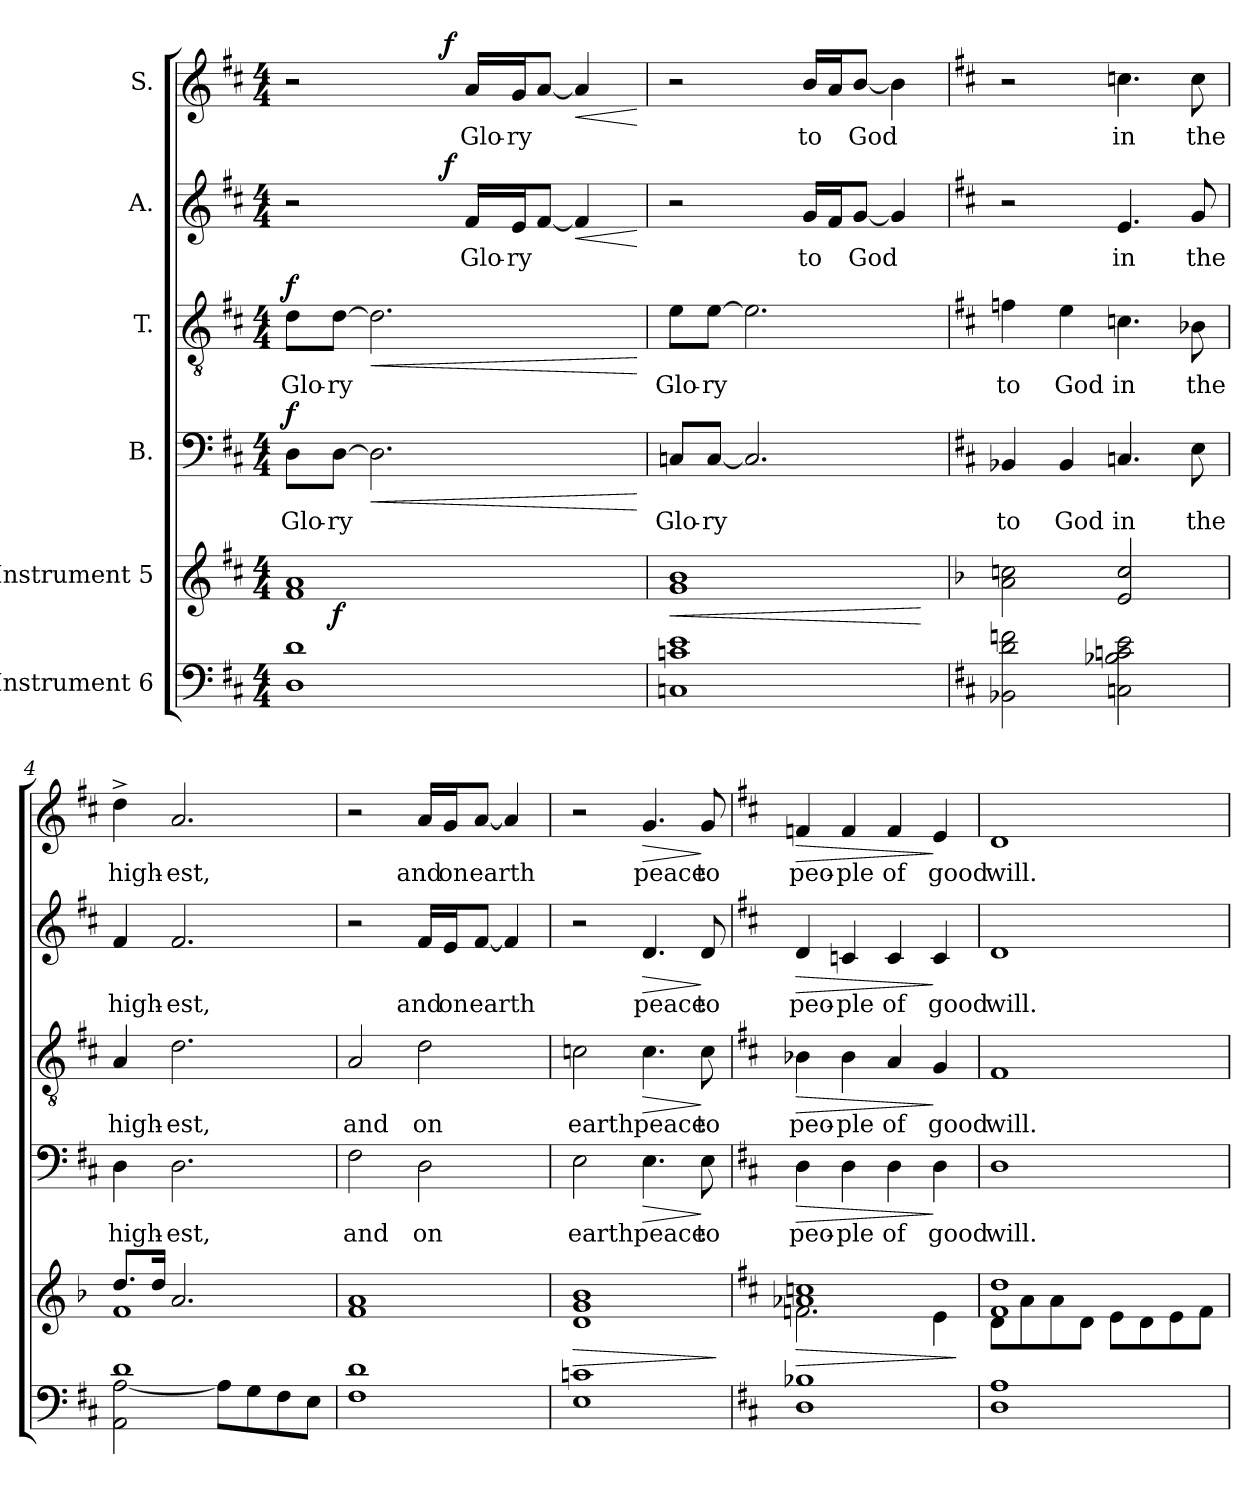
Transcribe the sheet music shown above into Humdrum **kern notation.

**kern	**kern	**dynam	**kern	**text	**dynam	**kern	**text	**dynam	**kern	**text	**dynam	**kern	**text	**dynam
*part6	*part5	*part5	*part4	*part4	*part4	*part3	*part3	*part3	*part2	*part2	*part2	*part1	*part1	*part1
*staff6	*staff5	*staff5	*staff4	*staff4	*staff4	*staff3	*staff3	*staff3	*staff2	*staff2	*staff2	*staff1	*staff1	*staff1
*I"Instrument 6	*I"Instrument 5	*	*I"B.	*	*	*I"T.	*	*	*I"A.	*	*	*I"S.	*	*
!!LO:PB:g=z
*stria5	*stria5	*	*stria5	*	*	*stria5	*	*	*stria5	*	*	*stria5	*	*
*clefF4	*clefG2	*	*clefF4	*	*	*clefGv2	*	*	*clefG2	*	*	*clefG2	*	*
*k[f#c#]	*k[f#c#]	*	*k[f#c#]	*	*	*k[f#c#]	*	*	*k[f#c#]	*	*	*k[f#c#]	*	*
*D:	*D:	*	*D:	*	*	*D:	*	*	*D:	*	*	*D:	*	*
*M4/4	*M4/4	*	*M4/4	*	*	*M4/4	*	*	*M4/4	*	*	*M4/4	*	*
*MM108	*MM108	*	*MM108	*	*	*MM108	*	*	*MM108	*	*	*MM108	*	*
=1	=1	=1	=1	=1	=1	=1	=1	=1	=1	=1	=1	=1	=1	=1
!	!	!	!	!LO:LY:b:cj	!LO:DY:a	!	!LO:LY:b:cj	!LO:DY:a	!	!	!	!	!	!
*	*^	*	*	*	*	*	*	*	*^	*	*	*^	*	*
1d 1D	1a 1f#	8ryy	.	8D\L	Glo-	f	8d\L	Glo-	f	2r	4ryy	.	.	2r	4ryy	.	.
!	!	!	!LO:DY:b	!	!LO:LY:b:cj	!	!	!LO:LY:b:cj	!	!	!	!	!	!	!	!	!
.	.	2..ryy	f	[>8D\J	-ry	.	[>8d\J	-ry	.	.	.	.	.	.	.	.	.
!	!	!	!	!	!LO:LY:b:cj	!LO:HP:b	!	!LO:LY:b:cj	!LO:HP:b	!	!	!	!	!	!	!	!
.	.	.	.	2.D\]	.	<	2.d\]	.	<	.	8ryy	.	.	.	8ryy	.	.
.	.	.	.	.	.	.	.	.	.	.	16ryy	.	.	.	16ryy	.	.
.	.	.	.	.	.	.	.	.	.	.	64ryy	.	.	.	64ryy	.	.
!	!	!	!	!	!	!	!	!	!	!	!	!	!LO:DY:a	!	!	!	!LO:DY:a
.	.	.	.	.	.	.	.	.	.	.	2ryy	.	f	.	2ryy	.	f
!	!	!	!	!	!	!	!	!	!	!	!	!LO:LY:b	!	!	!	!LO:LY:b	!
.	.	.	.	.	.	.	.	.	.	16f#/L	.	Glo-	.	16a/L	.	Glo-	.
!	!	!	!	!	!	!	!	!	!	!	!	!LO:LY:b	!	!	!	!LO:LY:b	!
.	.	.	.	.	.	.	.	.	.	16e/	.	-ry	.	16g/	.	-ry	.
!	!	!	!	!	!	!	!	!	!	!	!	!LO:LY:b	!	!	!	!LO:LY:b	!
.	.	.	.	.	.	.	.	.	.	[<8f#/J	.	.	.	[<8a/J	.	.	.
!	!	!	!	!	!	!	!	!	!	!	!	!LO:LY:b	!LO:HP:b	!	!	!LO:LY:b	!LO:HP:b
.	.	.	.	.	.	.	.	.	.	4f#/]	.	.	<	4a/]	.	.	<
.	.	.	.	.	.	.	.	.	.	.	32.ryy	.	.	.	32.ryy	.	.
.	.	.	.	.	.	[	.	.	[	.	.	.	[	.	.	.	[
=2	=2	=2	=2	=2	=2	=2	=2	=2	=2	=2	=2	=2	=2	=2	=2	=2	=2
!	!	!	!LO:HP:b	!	!LO:LY:b:cj	!	!	!LO:LY:b:cj	!	!	!	!	!	!	!	!	!
*	*	*	*	*	*	*	*	*	*	*v	*v	*	*	*	*	*	*
*	*v	*v	*	*	*	*	*	*	*	*	*	*	*v	*v	*	*
1e 1cn 1Cn	1b 1g	<	8Cn/L	Glo-	.	8e\L	Glo-	.	2r	.	.	2r	.	.
!	!	!	!	!LO:LY:b:cj	!	!	!LO:LY:b:cj	!	!	!	!	!	!	!
.	.	.	[<8C/J	-ry	.	[>8e\J	-ry	.	.	.	.	.	.	.
!	!	!	!	!LO:LY:b:cj	!	!	!LO:LY:b:cj	!	!	!	!	!	!	!
.	.	.	2.C/]	.	.	2.e\]	.	.	.	.	.	.	.	.
!	!	!	!	!	!	!	!	!	!	!LO:LY:b	!	!	!LO:LY:b	!
.	.	.	.	.	.	.	.	.	16g/L	to	.	16b/L	to	.
!	!	!	!	!	!	!	!	!	!	!LO:LY:b	!	!	!LO:LY:b	!
.	.	.	.	.	.	.	.	.	16f#/	.	.	16a/	.	.
!	!	!	!	!	!	!	!	!	!	!LO:LY:b	!	!	!LO:LY:b	!
.	.	.	.	.	.	.	.	.	[<8g/J	God	.	[<8b/J	God	.
!	!	!	!	!	!	!	!	!	!	!LO:LY:b	!	!	!LO:LY:b	!
.	.	.	.	.	.	.	.	.	4g/]	.	.	4b\]	.	.
.	.	[	.	.	.	.	.	.	.	.	.	.	.	.
=3	=3	=3	=3	=3	=3	=3	=3	=3	=3	=3	=3	=3	=3	=3
*	*k[b-]	*	*	*	*	*	*	*	*	*	*	*	*	*
*	*F:	*	*	*	*	*	*	*	*	*	*	*	*	*
!	!	!	!	!LO:LY:b:cj	!	!	!LO:LY:b:cj	!	!	!	!	!	!	!
2fn\ 2d\ 2BB-X\	2ccn\ 2a\	.	4BB-X/	to	.	4fn\	to	.	2r	.	.	2r	.	.
!	!	!	!	!LO:LY:b:cj	!	!	!LO:LY:b:cj	!	!	!	!	!	!	!
.	.	.	4BB-/	God	.	4e\	God	.	.	.	.	.	.	.
!	!	!	!	!LO:LY:b:cj	!	!	!LO:LY:b:cj	!	!	!LO:LY:b	!	!	!LO:LY:b	!
2e\ 2cn\ 2B-X\ 2Cn\	2cc/ 2e/	.	4.Cn/	in	.	4.cn\	in	.	4.e/	in	.	4.ccn\	in	.
!	!	!	!	!LO:LY:b:cj	!	!	!LO:LY:b:cj	!	!	!LO:LY:b	!	!	!LO:LY:b	!
.	.	.	8E\	the	.	8B-X\	the	.	8g/	the	.	8cc\	the	.
=4	=4	=4	=4	=4	=4	=4	=4	=4	=4	=4	=4	=4	=4	=4
*^	*^	*	*	*	*	*	*	*	*	*	*	*	*	*
!	!	!	!	!	!	!LO:LY:b:cj	!	!	!LO:LY:b:cj	!	!	!LO:LY:b	!	!	!LO:LY:b	!
1d	[<2A\ 2AA\	8.dd/L	1f	.	4D\	high-	.	4A/	high-	.	4f#/	high-	.	4dd^>\	high-	.
.	.	16dd/J	.	.	.	.	.	.	.	.	.	.	.	.	.	.
!	!	!	!	!	!	!LO:LY:b:cj	!	!	!LO:LY:b:cj	!	!	!LO:LY:b	!	!	!LO:LY:b	!
.	.	2.a/	.	.	2.D\	-est,	.	2.d\	-est,	.	2.f#/	-est,	.	2.a/	-est,	.
.	8A\L]	.	.	.	.	.	.	.	.	.	.	.	.	.	.	.
.	8G\	.	.	.	.	.	.	.	.	.	.	.	.	.	.	.
.	8F#\	.	.	.	.	.	.	.	.	.	.	.	.	.	.	.
.	8E\J	.	.	.	.	.	.	.	.	.	.	.	.	.	.	.
*	*	*v	*v	*	*	*	*	*	*	*	*	*	*	*	*	*
=5	=5	=5	=5	=5	=5	=5	=5	=5	=5	=5	=5	=5	=5	=5	=5
!	!	!	!	!	!LO:LY:b:cj	!	!	!LO:LY:b:cj	!	!	!	!	!	!	!
*v	*v	*	*	*	*	*	*	*	*	*	*	*	*	*	*
1d 1F#	1a 1f	.	2F#\	and	.	2A/	and	.	2r	.	.	2r	.	.
!	!	!	!	!LO:LY:b:cj	!	!	!LO:LY:b:cj	!	!	!LO:LY:b	!	!	!LO:LY:b	!
.	.	.	2D\	on	.	2d\	on	.	16f#/L	and	.	16a/L	and	.
!	!	!	!	!	!	!	!	!	!	!LO:LY:b	!	!	!LO:LY:b	!
.	.	.	.	.	.	.	.	.	16e/	on	.	16g/	on	.
!	!	!	!	!	!	!	!	!	!	!LO:LY:b	!	!	!LO:LY:b	!
.	.	.	.	.	.	.	.	.	[<8f#/J	earth	.	[<8a/J	earth	.
!	!	!	!	!	!	!	!	!	!	!LO:LY:b	!	!	!LO:LY:b	!
.	.	.	.	.	.	.	.	.	4f#/]	.	.	4a/]	.	.
=6	=6	=6	=6	=6	=6	=6	=6	=6	=6	=6	=6	=6	=6	=6
!	!	!LO:HP:b	!	!LO:LY:b:cj	!	!	!LO:LY:b:cj	!	!	!	!	!	!	!
1cn 1E	1b- 1g 1d	>	2E\	earth	.	2cn\	earth	.	2r	.	.	2r	.	.
!	!	!	!	!LO:LY:b:cj	!LO:HP:b	!	!LO:LY:b:cj	!LO:HP:b	!	!LO:LY:b	!LO:HP:b	!	!LO:LY:b	!LO:HP:b
.	.	.	4.E\	peace	>	4.c\	peace	>	4.d/	peace	>	4.g/	peace	>
!	!	!	!	!LO:LY:b:cj	!	!	!LO:LY:b:cj	!	!	!LO:LY:b	!	!	!LO:LY:b	!
.	.	.	8E\	to	]	8c\	to	]	8d/	to	]	8g/	to	]
.	.	]	.	.	.	.	.	.	.	.	.	.	.	.
!!LO:PB:g=z
=7	=7	=7	=7	=7	=7	=7	=7	=7	=7	=7	=7	=7	=7	=7
*	*k[f#c#]	*	*	*	*	*	*	*	*	*	*	*	*	*
*	*D:	*	*	*	*	*	*	*	*	*	*	*	*	*
!	!	!LO:HP:b	!	!LO:LY:b:cj	!LO:HP:b	!	!LO:LY:b:cj	!LO:HP:b	!	!LO:LY:b	!LO:HP:b	!	!LO:LY:b	!LO:HP:b
*	*^	*	*	*	*	*	*	*	*	*	*	*	*	*
1B-X 1D	1ccn 1a-X	2.fn\	>	4D\	peo-	>	4B-X\	peo-	>	4d/	peo-	>	4fn/	peo-	>
!	!	!	!	!	!LO:LY:b:cj	!	!	!LO:LY:b:cj	!	!	!LO:LY:b	!	!	!LO:LY:b	!
.	.	.	.	4D\	-ple	.	4B-\	-ple	.	4cn/	-ple	.	4f/	-ple	.
!	!	!	!	!	!LO:LY:b:cj	!	!	!LO:LY:b:cj	!	!	!LO:LY:b	!	!	!LO:LY:b	!
.	.	.	.	4D\	of	.	4A/	of	.	4c/	of	.	4f/	of	.
!	!	!	!	!	!LO:LY:b:cj	!	!	!LO:LY:b:cj	!	!	!LO:LY:b	!	!	!LO:LY:b	!
.	.	4e\	.	4D\	good	]	4G/	good	]	4c/	good	]	4e/	good	]
*	*v	*v	*	*	*	*	*	*	*	*	*	*	*	*	*
.	.	]	.	.	.	.	.	.	.	.	.	.	.	.
=8	=8	=8	=8	=8	=8	=8	=8	=8	=8	=8	=8	=8	=8	=8
*	*^	*	*	*	*	*	*	*	*	*	*	*	*	*
!	!	!	!	!	!LO:LY:b:cj	!	!	!LO:LY:b:cj	!	!	!LO:LY:b	!	!	!LO:LY:b	!
1A 1D	1dd 1f#	8d\L	.	1D	will.	.	1F#	will.	.	1d	will.	.	1d	will.	.
.	.	8a\	.	.	.	.	.	.	.	.	.	.	.	.	.
.	.	8a\	.	.	.	.	.	.	.	.	.	.	.	.	.
.	.	8d\J	.	.	.	.	.	.	.	.	.	.	.	.	.
.	.	8e\L	.	.	.	.	.	.	.	.	.	.	.	.	.
.	.	8d\	.	.	.	.	.	.	.	.	.	.	.	.	.
.	.	8e\	.	.	.	.	.	.	.	.	.	.	.	.	.
.	.	8f#\J	.	.	.	.	.	.	.	.	.	.	.	.	.
*	*v	*v	*	*	*	*	*	*	*	*	*	*	*	*	*
=	=	=	=	=	=	=	=	=	=	=	=	=	=	=
*-	*-	*-	*-	*-	*-	*-	*-	*-	*-	*-	*-	*-	*-	*-
